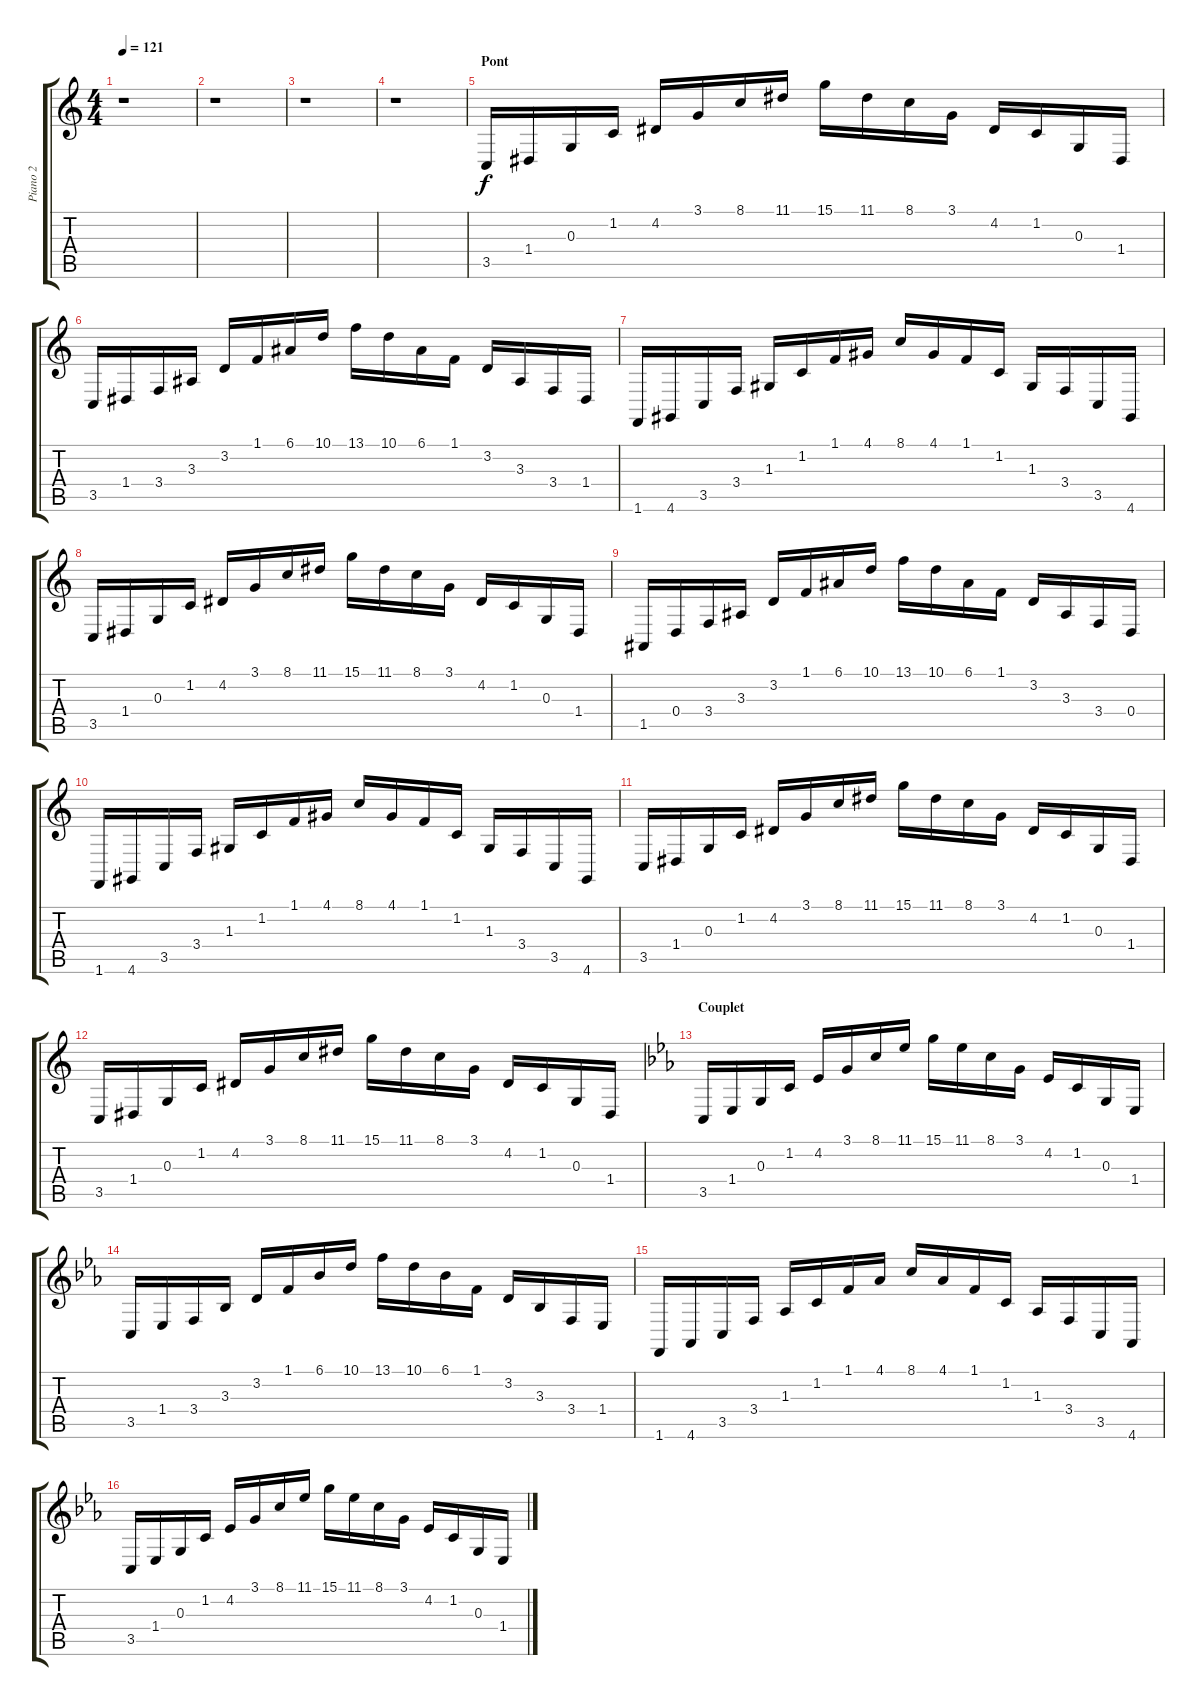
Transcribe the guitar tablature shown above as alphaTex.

\track ("Piano 2" "Piano 2") {instrument electricgrandpiano}
\staff {score tabs}
\tuning (E4 B3 G3 D3 A2 E2) {hide}
\ts (4 4)
\tempo 121
\clef g2
\ks c
r.1{dy f} |
r.1 |
r.1 |
r.1 |
\section ("" "Pont")
3.5.16 1.4.16 0.3.16 1.2.16 4.2.16 3.1.16 8.1.16 11.1.16 15.1.16 11.1.16 8.1.16 3.1.16 4.2.16 1.2.16 0.3.16 1.4.16 |
3.5.16 1.4.16 3.4.16 3.3.16 3.2.16 1.1.16 6.1.16 10.1.16 13.1.16 10.1.16 6.1.16 1.1.16 3.2.16 3.3.16 3.4.16 1.4.16 |
1.6.16 4.6.16 3.5.16 3.4.16 1.3.16 1.2.16 1.1.16 4.1.16 8.1.16 4.1.16 1.1.16 1.2.16 1.3.16 3.4.16 3.5.16 4.6.16 |
3.5.16 1.4.16 0.3.16 1.2.16 4.2.16 3.1.16 8.1.16 11.1.16 15.1.16 11.1.16 8.1.16 3.1.16 4.2.16 1.2.16 0.3.16 1.4.16 |
1.5.16 0.4.16 3.4.16 3.3.16 3.2.16 1.1.16 6.1.16 10.1.16 13.1.16 10.1.16 6.1.16 1.1.16 3.2.16 3.3.16 3.4.16 0.4.16 |
1.6.16 4.6.16 3.5.16 3.4.16 1.3.16 1.2.16 1.1.16 4.1.16 8.1.16 4.1.16 1.1.16 1.2.16 1.3.16 3.4.16 3.5.16 4.6.16 |
3.5.16 1.4.16 0.3.16 1.2.16 4.2.16 3.1.16 8.1.16 11.1.16 15.1.16 11.1.16 8.1.16 3.1.16 4.2.16 1.2.16 0.3.16 1.4.16 |
3.5.16 1.4.16 0.3.16 1.2.16 4.2.16 3.1.16 8.1.16 11.1.16 15.1.16 11.1.16 8.1.16 3.1.16 4.2.16 1.2.16 0.3.16 1.4.16 |
\section ("" "Couplet")
\ks eb
3.5.16 1.4.16 0.3.16 1.2.16 4.2.16 3.1.16 8.1.16 11.1.16 15.1.16 11.1.16 8.1.16 3.1.16 4.2.16 1.2.16 0.3.16 1.4.16 |
3.5.16 1.4.16 3.4.16 3.3.16 3.2.16 1.1.16 6.1.16 10.1.16 13.1.16 10.1.16 6.1.16 1.1.16 3.2.16 3.3.16 3.4.16 1.4.16 |
1.6.16 4.6.16 3.5.16 3.4.16 1.3.16 1.2.16 1.1.16 4.1.16 8.1.16 4.1.16 1.1.16 1.2.16 1.3.16 3.4.16 3.5.16 4.6.16 |
3.5.16 1.4.16 0.3.16 1.2.16 4.2.16 3.1.16 8.1.16 11.1.16 15.1.16 11.1.16 8.1.16 3.1.16 4.2.16 1.2.16 0.3.16 1.4.16
